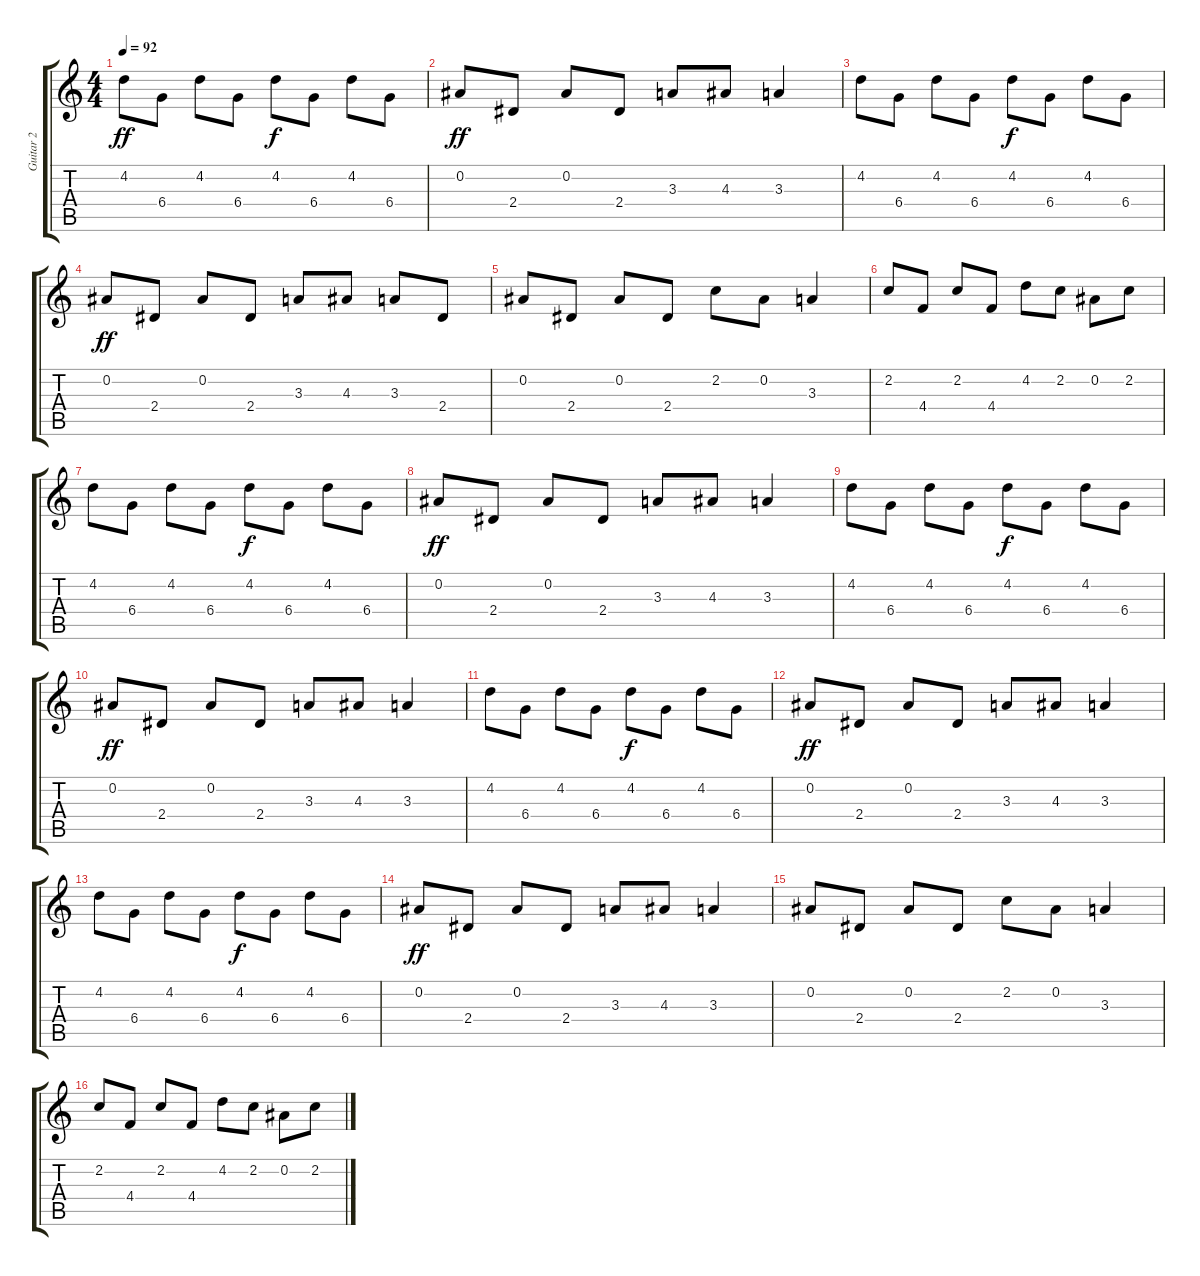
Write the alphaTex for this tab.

\track ("Guitar 2" "Guitar 2") {instrument overdrivenguitar}
\staff {score tabs}
\tuning (Eb4 Bb3 Gb3 Db3 Ab2 Eb2) {hide}
\ts (4 4)
\tempo 92
\clef g2
\ks c
4.2.8{dy ff} 6.4.8 4.2.8 6.4.8 4.2.8{dy f} 6.4.8 4.2.8 6.4.8 |
0.2.8{dy ff} 2.4.8 0.2.8 2.4.8 3.3.8 4.3.8 3.3.4 |
4.2.8 6.4.8 4.2.8 6.4.8 4.2.8{dy f} 6.4.8 4.2.8 6.4.8 |
0.2.8{dy ff} 2.4.8 0.2.8 2.4.8 3.3.8 4.3.8 3.3.8 2.4.8 |
0.2.8 2.4.8 0.2.8 2.4.8 2.2.8 0.2.8 3.3.4 |
2.2.8 4.4.8 2.2.8 4.4.8 4.2.8 2.2.8 0.2.8 2.2.8 |
4.2.8 6.4.8 4.2.8 6.4.8 4.2.8{dy f} 6.4.8 4.2.8 6.4.8 |
0.2.8{dy ff} 2.4.8 0.2.8 2.4.8 3.3.8 4.3.8 3.3.4 |
4.2.8 6.4.8 4.2.8 6.4.8 4.2.8{dy f} 6.4.8 4.2.8 6.4.8 |
0.2.8{dy ff} 2.4.8 0.2.8 2.4.8 3.3.8 4.3.8 3.3.4 |
4.2.8 6.4.8 4.2.8 6.4.8 4.2.8{dy f} 6.4.8 4.2.8 6.4.8 |
0.2.8{dy ff} 2.4.8 0.2.8 2.4.8 3.3.8 4.3.8 3.3.4 |
4.2.8 6.4.8 4.2.8 6.4.8 4.2.8{dy f} 6.4.8 4.2.8 6.4.8 |
0.2.8{dy ff} 2.4.8 0.2.8 2.4.8 3.3.8 4.3.8 3.3.4 |
0.2.8 2.4.8 0.2.8 2.4.8 2.2.8 0.2.8 3.3.4 |
2.2.8 4.4.8 2.2.8 4.4.8 4.2.8 2.2.8 0.2.8 2.2.8
